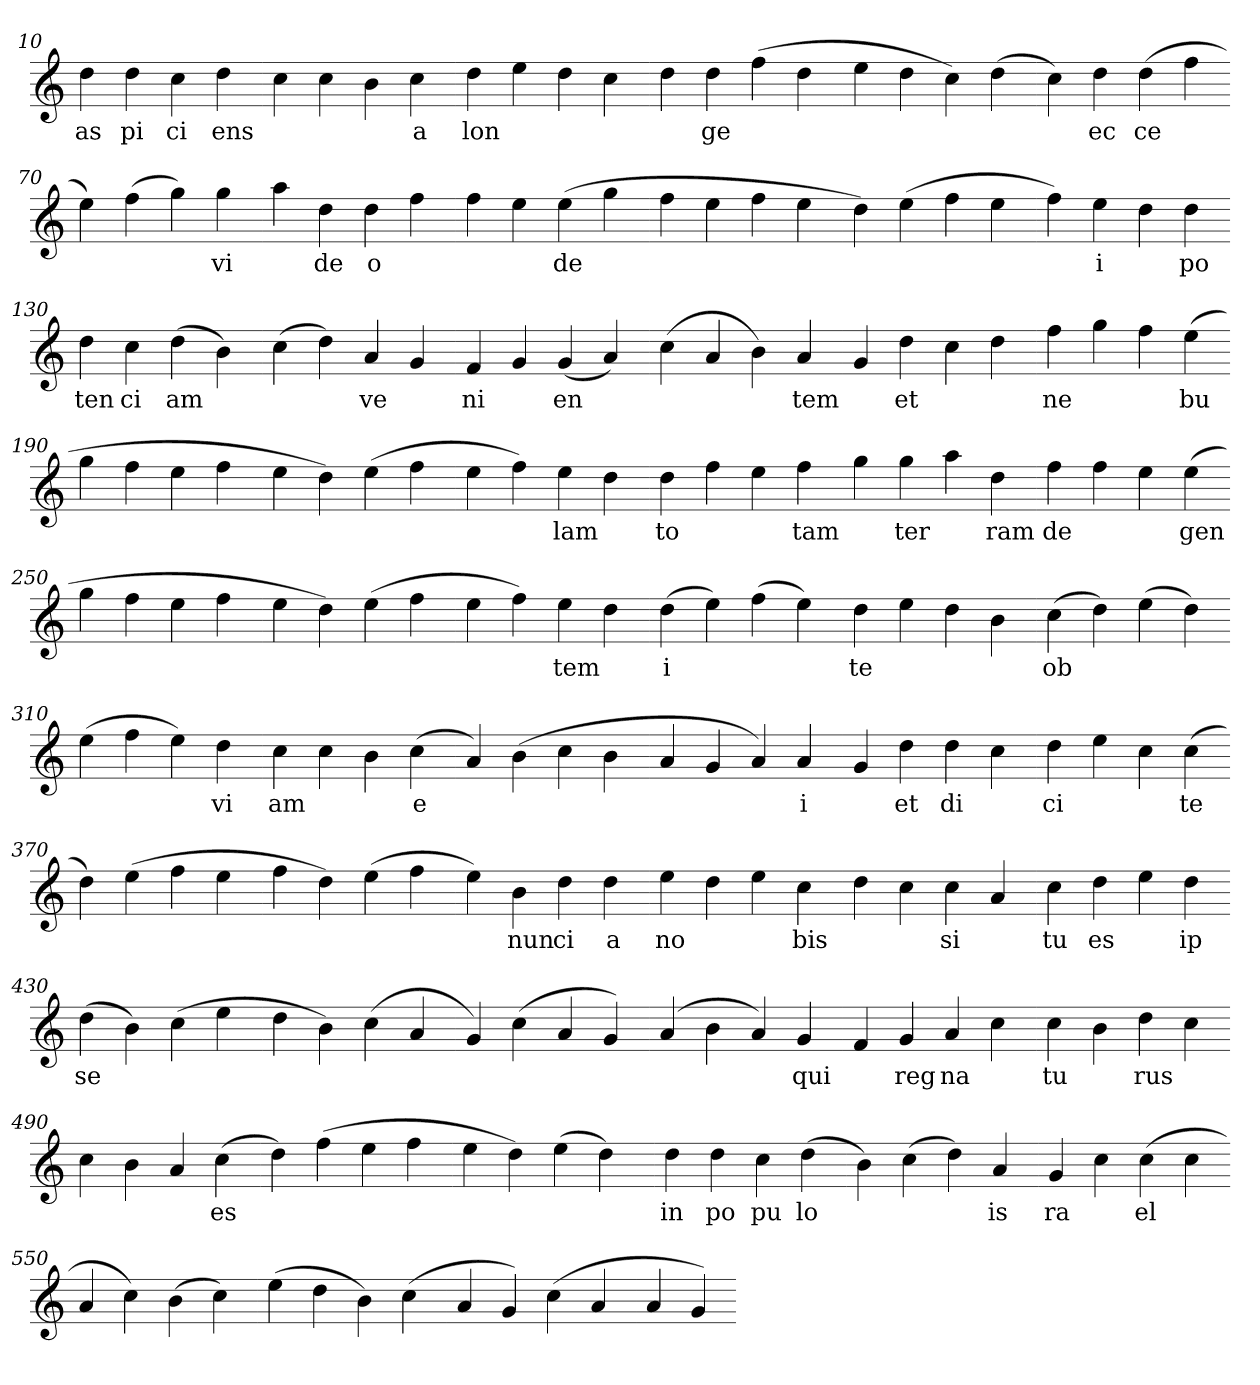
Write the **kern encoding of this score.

**kern	**text
*part1	*part1
*staff1	*staff1
*clefG2	*
=10.	=10.
4dd	as
4dd	pi
4cc	ci
4dd	ens
=20.-	=20.-
4cc	.
4cc	.
4b	.
4cc	a
=30.-	=30.-
4dd	lon
4ee	.
4dd	.
4cc	.
=40.-	=40.-
4dd	.
4dd	ge
(>4ff	.
4dd	.
=50.-	=50.-
4ee	.
4dd	.
4cc)	.
(>4dd	.
=60.-	=60.-
4cc)	.
4dd	ec
(>4dd	ce
4ff	.
=70.-	=70.-
4ee)	.
(>4ff	.
4gg)	.
4gg	vi
=80.-	=80.-
4aa	.
4dd	de
4dd	o
4ff	.
=90.-	=90.-
4ff	.
4ee	.
(>4ee	de
4gg	.
=100.-	=100.-
4ff	.
4ee	.
4ff	.
4ee	.
=110.-	=110.-
4dd)	.
(>4ee	.
4ff	.
4ee	.
=120.-	=120.-
4ff)	.
4ee	i
4dd	.
4dd	po
=130.-	=130.-
4dd	ten
4cc	ci
(>4dd	am
4b)	.
=140.-	=140.-
(>4cc	.
4dd)	.
4a	ve
4g	.
=150.-	=150.-
4f	ni
4g	.
(>4g	en
4a)	.
=160.-	=160.-
(>4cc	.
4a	.
4b)	.
4a	tem
=170.-	=170.-
4g	.
4dd	et
4cc	.
4dd	.
=180.-	=180.-
4ff	ne
4gg	.
4ff	.
(>4ee	bu
=190.-	=190.-
4gg	.
4ff	.
4ee	.
4ff	.
=200.-	=200.-
4ee	.
4dd)	.
(>4ee	.
4ff	.
=210.-	=210.-
4ee	.
4ff)	.
4ee	lam
4dd	.
=220.-	=220.-
4dd	to
4ff	.
4ee	.
4ff	tam
=230.-	=230.-
4gg	.
4gg	ter
4aa	.
4dd	ram
=240.-	=240.-
4ff	de
4ff	.
4ee	.
(>4ee	gen
=250.-	=250.-
4gg	.
4ff	.
4ee	.
4ff	.
=260.-	=260.-
4ee	.
4dd)	.
(>4ee	.
4ff	.
=270.-	=270.-
4ee	.
4ff)	.
4ee	tem
4dd	.
=280.-	=280.-
(>4dd	i
4ee)	.
(>4ff	.
4ee)	.
=290.-	=290.-
4dd	te
4ee	.
4dd	.
4b	.
=300.-	=300.-
(>4cc	ob
4dd)	.
(>4ee	.
4dd)	.
=310.-	=310.-
(>4ee	.
4ff	.
4ee)	.
4dd	vi
=320.-	=320.-
4cc	am
4cc	.
4b	.
(>4cc	e
=330.-	=330.-
4a)	.
(>4b	.
4cc	.
4b	.
=340.-	=340.-
4a	.
4g	.
4a)	.
4a	i
=350.-	=350.-
4g	.
4dd	et
4dd	di
4cc	.
=360.-	=360.-
4dd	ci
4ee	.
4cc	.
(>4cc	te
=370.-	=370.-
4dd)	.
(>4ee	.
4ff	.
4ee	.
=380.-	=380.-
4ff	.
4dd)	.
(>4ee	.
4ff	.
=390.-	=390.-
4ee)	.
4b	nun
4dd	ci
4dd	a
=400.-	=400.-
4ee	no
4dd	.
4ee	.
4cc	bis
=410.-	=410.-
4dd	.
4cc	.
4cc	si
4a	.
=420.-	=420.-
4cc	tu
4dd	es
4ee	.
4dd	ip
=430.-	=430.-
(>4dd	se
4b)	.
(>4cc	.
4ee	.
=440.-	=440.-
4dd	.
4b)	.
(>4cc	.
4a	.
=450.-	=450.-
4g)	.
(>4cc	.
4a	.
4g)	.
=460.-	=460.-
(>4a	.
4b	.
4a)	.
4g	qui
=470.-	=470.-
4f	.
4g	reg
4a	na
4cc	.
=480.-	=480.-
4cc	tu
4b	.
4dd	rus
4cc	.
=490.-	=490.-
4cc	.
4b	.
4a	.
(>4cc	es
=500.-	=500.-
4dd)	.
(>4ff	.
4ee	.
4ff	.
=510.-	=510.-
4ee	.
4dd)	.
(>4ee	.
4dd)	.
=520.-	=520.-
4dd	in
4dd	po
4cc	pu
(>4dd	lo
=530.-	=530.-
4b)	.
(>4cc	.
4dd)	.
4a	is
=540.-	=540.-
4g	ra
4cc	.
(>4cc	el
4cc	.
=550.-	=550.-
4a	.
4cc)	.
(>4b	.
4cc)	.
=560.-	=560.-
(>4ee	.
4dd	.
4b)	.
(>4cc	.
=570.-	=570.-
4a	.
4g)	.
(>4cc	.
4a	.
=580.-	=580.-
4a	.
4g)	.
=-	=-
*-	*-
